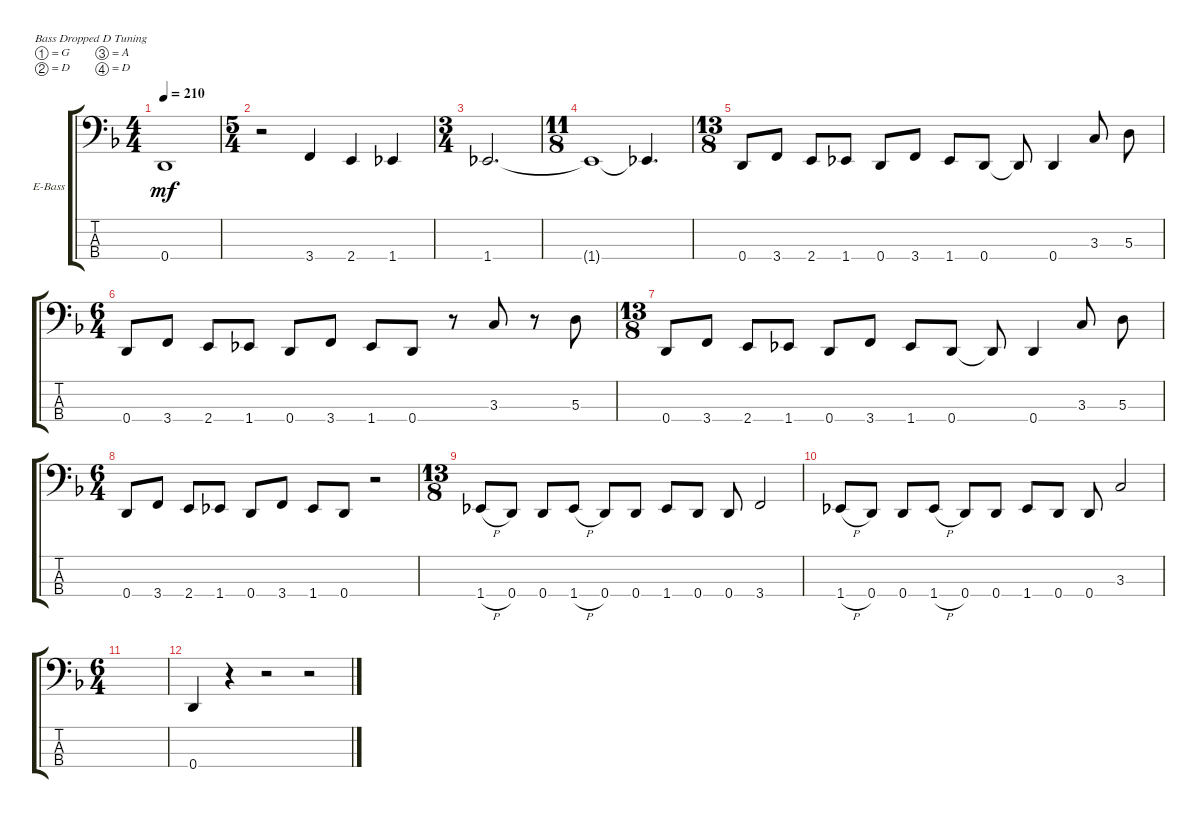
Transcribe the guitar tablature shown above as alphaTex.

\defaultSystemsLayout 4
\bracketExtendMode groupsimilarinstruments
\firstSystemTrackNameOrientation horizontal
\otherSystemsTrackNameOrientation horizontal
\track ("Electric Bass" "E-Bass") {solo instrument electricbassfinger}
\staff {score tabs}
\tuning (G2 D2 A1 D1)
\ts (4 4)
\tempo 210
\clef f4
\ks f
0.4.1{dy mf instrument electricbassfinger} |
\ts (5 4)
r.2 3.4.4 2.4.4 1.4.4 |
\ts (3 4)
1.4.2{d} |
\ts (11 8)
1.4{t}.1 1.4{t}.4{d} |
\ts (13 8)
0.4.8 3.4.8 2.4.8 1.4.8 0.4.8 3.4.8 1.4.8 0.4.8 0.4{t}.8 0.4.4 3.3.8 5.3.8 |
\ts (6 4)
0.4.8 3.4.8 2.4.8 1.4.8 0.4.8 3.4.8 1.4.8 0.4.8 r.8 3.3.8 r.8 5.3.8 |
\ts (13 8)
0.4.8 3.4.8 2.4.8 1.4.8 0.4.8 3.4.8 1.4.8 0.4.8 0.4{t}.8 0.4.4 3.3.8 5.3.8 |
\ts (6 4)
0.4.8 3.4.8 2.4.8 1.4.8 0.4.8 3.4.8 1.4.8 0.4.8 r.2 |
\ts (13 8)
1.4{h}.8 0.4.8 0.4.8 1.4{h}.8 0.4.8 0.4.8 1.4.8 0.4.8 0.4.8 3.4.2 |
1.4{h}.8 0.4.8 0.4.8 1.4{h}.8 0.4.8 0.4.8 1.4.8 0.4.8 0.4.8 3.3.2 |
\ts (6 4)
|
0.4.4 r.4 r.2 r.2
